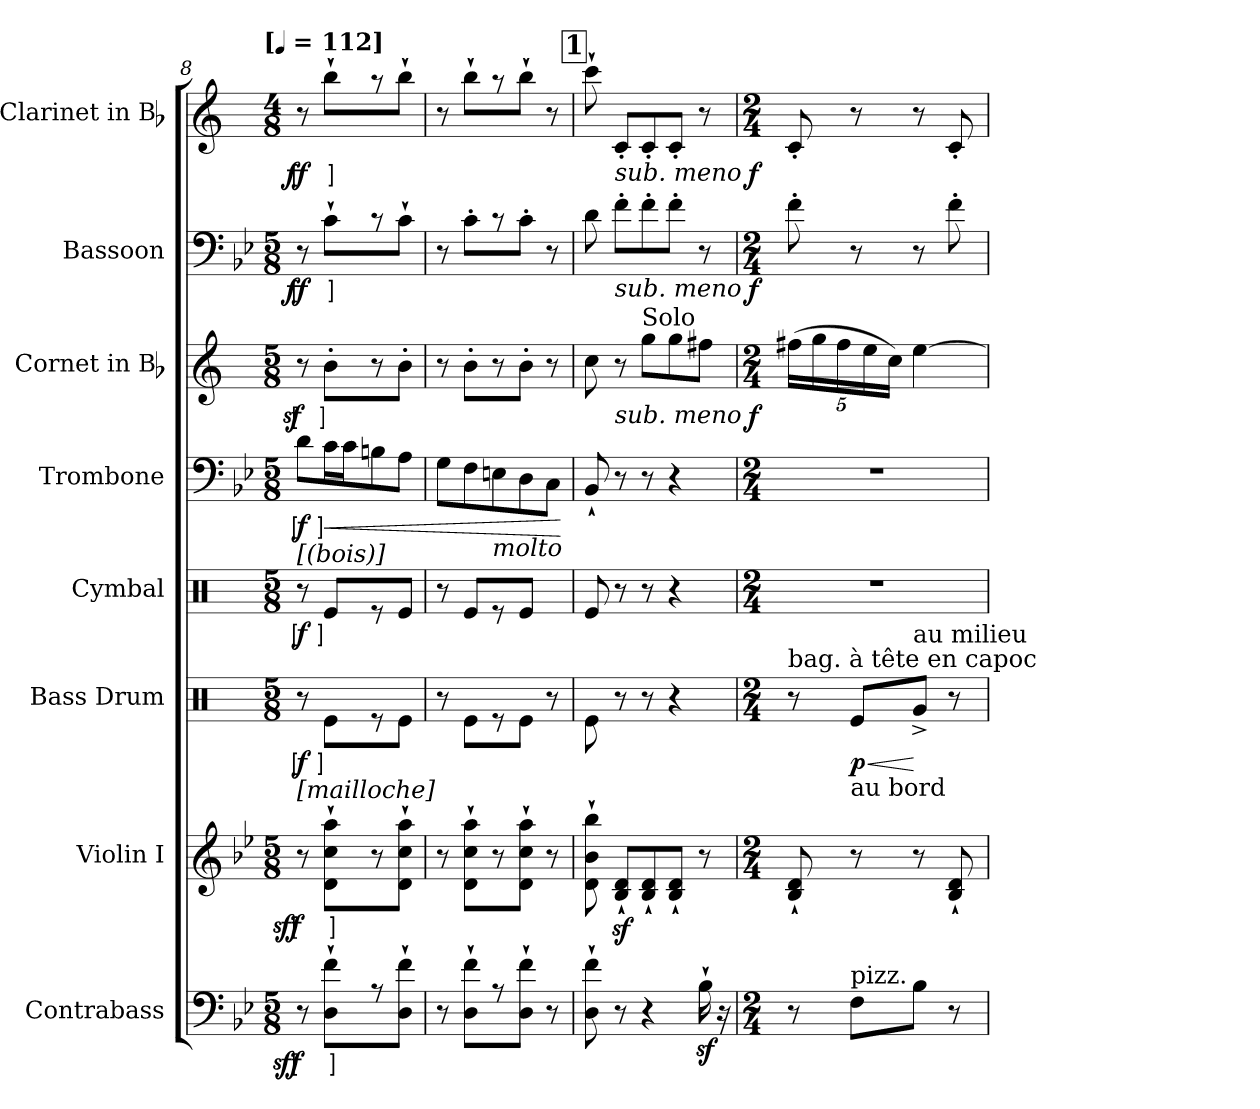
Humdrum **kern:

**kern	**dynam	**kern	**dynam	**kern	**dynam	**kern	**dynam	**kern	**dynam	**kern	**dynam	**kern	**dynam	**kern	**dynam
*part8	*part8	*part7	*part7	*part6	*part6	*part5	*part5	*part4	*part4	*part3	*part3	*part2	*part2	*part1	*part1
*staff8	*staff8	*staff7	*staff7	*staff6	*staff6	*staff5	*staff5	*staff4	*staff4	*staff3	*staff3	*staff2	*staff2	*staff1	*staff1
*I"Contrabass	*	*I"Violin I	*	*I"Bass Drum	*	*I"Cymbal	*	*I"Trombone	*	*I"Cornet in Bb	*	*I"Bassoon	*	*I"Clarinet in Bb	*
*I'cb	*	*I'vn	*	*I'b-dr	*	*I'cymb	*	*I'tn	*	*	*	*I'bn	*	*I'cl	*
*clefF4	*	*clefG2	*	*clefX	*	*clefX	*	*clefF4	*	*clefG2	*	*clefF4	*	*clefG2	*
*ITrd7c12	*	*	*	*	*	*	*	*	*	*ITrd1c2	*	*	*	*ITrd1c2	*
*k[b-e-]	*	*k[b-e-]	*	*k[]	*	*k[]	*	*k[b-e-]	*	*k[b-e-]	*	*k[b-e-]	*	*k[b-e-]	*
*B-:	*	*B-:	*	*C:	*	*C:	*	*B-:	*	*B-:	*	*B-:	*	*B-:	*
!!LO:TX:omd:t=[[quarter] = 112]
*M5/8	*	*M5/8	*	*M5/8	*	*M5/8	*	*M5/8	*	*M5/8	*	*M5/8	*	*M4/8	*
*MM112	*	*MM112	*	*MM112	*	*MM112	*	*MM112	*	*MM112	*	*MM112	*	*MM112	*
=8	=8	=8	=8	=8	=8	=8	=8	=8	=8	=8	=8	=8	=8	=8	=8
!	!	!	!	!	!	!LO:TX:a:t=[(bois)]	!	!	!	!	!	!	!	!	!
!	!	!	!	!LO:TX:b:t=[mailloche]	!	!	!	!	!	!	!	!	!	!	!
!	!LO:DY:rj:ed=brack	!	!LO:DY:rj:ed=brack	!	!LO:DY:rj:ed=brack	!	!LO:DY:rj:ed=brack	!	!LO:DY:rj:ed=brack	!	!LO:DY:rj:ed=brack	!	!LO:DY:rj:ed=brack	!	!LO:DY:rj:ed=brack
8r	sff	8r	sff	8r	f	8r	f	8dL	f	8r	sf	8r	ff	8r	ff
!	!	!	!	!	!	!	!	!	!LO:HP:b	!	!	!	!	!	!
8DD` 8F`L	.	8d` 8cc` 8aa`L	.	8Re\L	.	8Re/L	.	16cL	<	8a'L	.	8c`L	.	8aa`L	.
.	.	.	.	.	.	.	.	16cJ	.	.	.	.	.	.	.
8r	.	8r	.	8r	.	8r	.	8Bn	.	8r	.	8r	.	8r	.
8DD` 8F`J	.	8d` 8cc` 8aa`J	.	8Re\J	.	8ReJ	.	8AJ	.	8a'J	.	8c`J	.	8aa`J	.
=9	=9	=9	=9	=9	=9	=9	=9	=9	=9	=9	=9	=9	=9	=9	=9
8r	.	8r	.	8r	.	8r	.	8GL	.	8r	.	8r	.	8r	.
8DD` 8F`L	.	8d` 8cc` 8aa`L	.	8Re\L	.	8Re/L	.	8F	.	8a'L	.	8c'L	.	8aa`L	.
!	!	!	!	!	!	!	!	!LO:TX:b:i:t=molto	!	!	!	!	!	!	!
8r	.	8r	.	8r	.	8r	.	8En	.	8r	.	8r	.	8r	.
8DD` 8F`J	.	8d` 8cc` 8aa`J	.	8Re\J	.	8Re/J	.	8D	.	8a'J	.	8c'J	.	8aa`J	.
8r	.	8r	.	8r	.	8ryy	.	8CJ	.	8r	.	8r	.	8r	.
.	.	.	.	.	.	.	.	.	[	.	.	.	.	.	.
!!LO:REH:place=s1:t=1
=10	=10	=10	=10	=10	=10	=10	=10	=10	=10	=10	=10	=10	=10	=10	=10
8DD` 8F`	.	8d` 8b-` 8bb-`	.	8Re\	.	8Re/	.	8BB-`	.	8b-	.	8d	.	8bb-`	.
!	!	!LO:DY:t=%s  secco	!	!	!	!	!	!	!	!	!LO:DY:t=sub. meno %s	!	!LO:DY:t=sub. meno %s	!	!LO:DY:t=sub. meno %s
8r	.	8B-z` 8dz`L	.	8r	.	8r	.	8r	.	8r	f	8f'L	f	8B-'L	f
!	!	!	!	!	!	!	!	!	!	!LO:TX:a:t=Solo	!	!	!	!	!
4r	.	8B-` 8d`	.	8r	.	8r	.	8r	.	8ffL	.	8f'	.	8B-'	.
.	.	8B-` 8d`J	.	4r	.	4r	.	4r	.	8ff	.	8f'J	.	8B-'J	.
!LO:DY:t=%s  secco	!	!	!	!	!	!	!	!	!	!	!	!	!	!	!
16BB-z`	.	8r	.	.	.	.	.	.	.	8eenJ	.	8r	.	8r	.
16r	.	.	.	.	.	.	.	.	.	.	.	.	.	.	.
=11	=11	=11	=11	=11	=11	=11	=11	=11	=11	=11	=11	=11	=11	=11	=11
*M2/4	*	*M2/4	*	*M2/4	*	*M2/4	*	*M2/4	*	*M2/4	*	*M2/4	*	*M2/4	*
!	!	!	!	!LO:TX:a:t=bag. à tête en capoc	!	!	!	!	!	!	!	!	!	!	!
8r	.	8B-` 8d`	.	8r	.	2r	.	2r	.	(20eenLL	.	8f'	.	8B-'	.
.	.	.	.	.	.	.	.	.	.	20ff	.	.	.	.	.
.	.	.	.	.	.	.	.	.	.	20ee	.	.	.	.	.
!	!	!	!	!LO:TX:b:t=au bord	!	!	!	!	!	!	!	!	!	!	!
!LO:TX:a:t=pizz.	!	!	!	!	!	!	!	!	!	!	!	!	!	!	!
!	!	!	!	!	!LO:HP:b	!	!	!	!	!	!	!	!	!	!
8FFL	.	8r	.	8ReL	< p	.	.	.	.	.	.	8r	.	8r	.
.	.	.	.	.	.	.	.	.	.	20dd	.	.	.	.	.
.	.	.	.	.	.	.	.	.	.	20b-JJ)	.	.	.	.	.
!	!	!	!	!LO:TX:a:t=au milieu	!	!	!	!	!	!	!	!	!	!	!
8BB-J	.	8r	.	8Rg^J	[	.	.	.	.	[4dd	.	8r	.	8r	.
8r	.	8B-` 8d`	.	8r	.	.	.	.	.	.	.	8f'	.	8B-'	.
=	=	=	=	=	=	=	=	=	=	=	=	=	=	=	=
*-	*-	*-	*-	*-	*-	*-	*-	*-	*-	*-	*-	*-	*-	*-	*-
